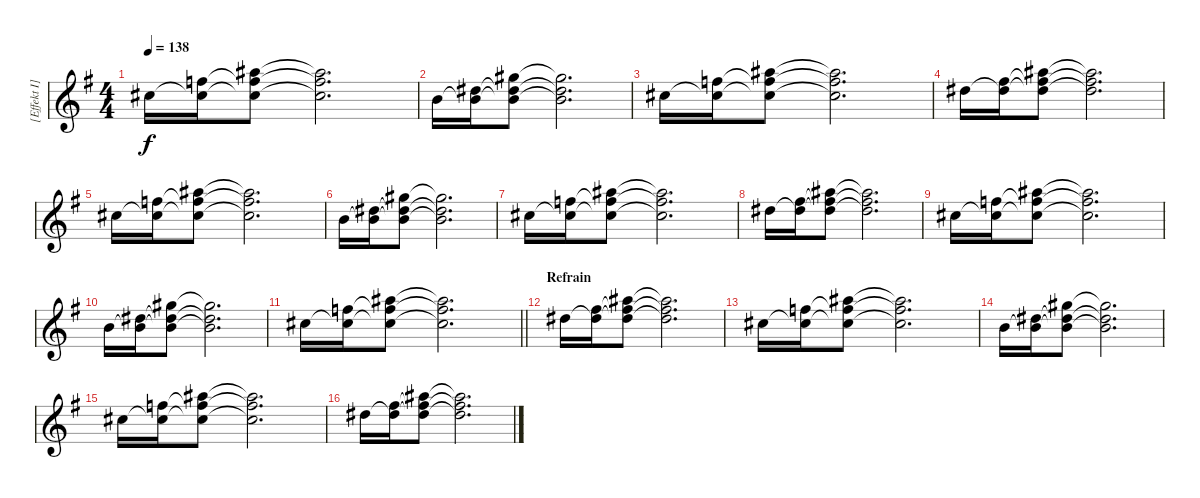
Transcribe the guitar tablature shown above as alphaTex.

\track ("[Effekt I]" "[Effekt I]") {instrument pad8sweep}
\staff {score}
\tuning (Eb4 Bb3 Gb3 Db3 Ab2 Eb2) {hide}
\ts (4 4)
\tempo 138
\clef g2
\ks eminor
19.3.16{dy f} (19.2 19.3{t}).16 (19.1 19.2{t} 19.3{t}).8 (19.1{t} 19.2{t} 19.3{t}).2{d} |
17.3.16 (17.2 17.3{t}).16 (17.1 17.2{t} 17.3{t}).8 (17.1{t} 17.2{t} 17.3{t}).2{d} |
19.3.16 (19.2 19.3{t}).16 (19.1 19.2{t} 19.3{t}).8 (19.1{t} 19.2{t} 19.3{t}).2{d} |
21.3.16 (20.2 21.3{t}).16 (19.1 20.2{t} 21.3{t}).8 (19.1{t} 20.2{t} 21.3{t}).2{d} |
19.3.16 (19.2 19.3{t}).16 (19.1 19.2{t} 19.3{t}).8 (19.1{t} 19.2{t} 19.3{t}).2{d} |
17.3.16 (17.2 17.3{t}).16 (17.1 17.2{t} 17.3{t}).8 (17.1{t} 17.2{t} 17.3{t}).2{d} |
19.3.16 (19.2 19.3{t}).16 (19.1 19.2{t} 19.3{t}).8 (19.1{t} 19.2{t} 19.3{t}).2{d} |
21.3.16 (20.2 21.3{t}).16 (19.1 20.2{t} 21.3{t}).8 (19.1{t} 20.2{t} 21.3{t}).2{d} |
19.3.16 (19.2 19.3{t}).16 (19.1 19.2{t} 19.3{t}).8 (19.1{t} 19.2{t} 19.3{t}).2{d} |
17.3.16 (17.2 17.3{t}).16 (17.1 17.2{t} 17.3{t}).8 (17.1{t} 17.2{t} 17.3{t}).2{d} |
\barLineRight lightlight
19.3.16 (19.2 19.3{t}).16 (19.1 19.2{t} 19.3{t}).8 (19.1{t} 19.2{t} 19.3{t}).2{d} |
\section ("" "Refrain")
21.3.16 (20.2 21.3{t}).16 (19.1 20.2{t} 21.3{t}).8 (19.1{t} 20.2{t} 21.3{t}).2{d} |
19.3.16 (19.2 19.3{t}).16 (19.1 19.2{t} 19.3{t}).8 (19.1{t} 19.2{t} 19.3{t}).2{d} |
17.3.16 (17.2 17.3{t}).16 (17.1 17.2{t} 17.3{t}).8 (17.1{t} 17.2{t} 17.3{t}).2{d} |
19.3.16 (19.2 19.3{t}).16 (19.1 19.2{t} 19.3{t}).8 (19.1{t} 19.2{t} 19.3{t}).2{d} |
21.3.16 (20.2 21.3{t}).16 (19.1 20.2{t} 21.3{t}).8 (19.1{t} 20.2{t} 21.3{t}).2{d}
